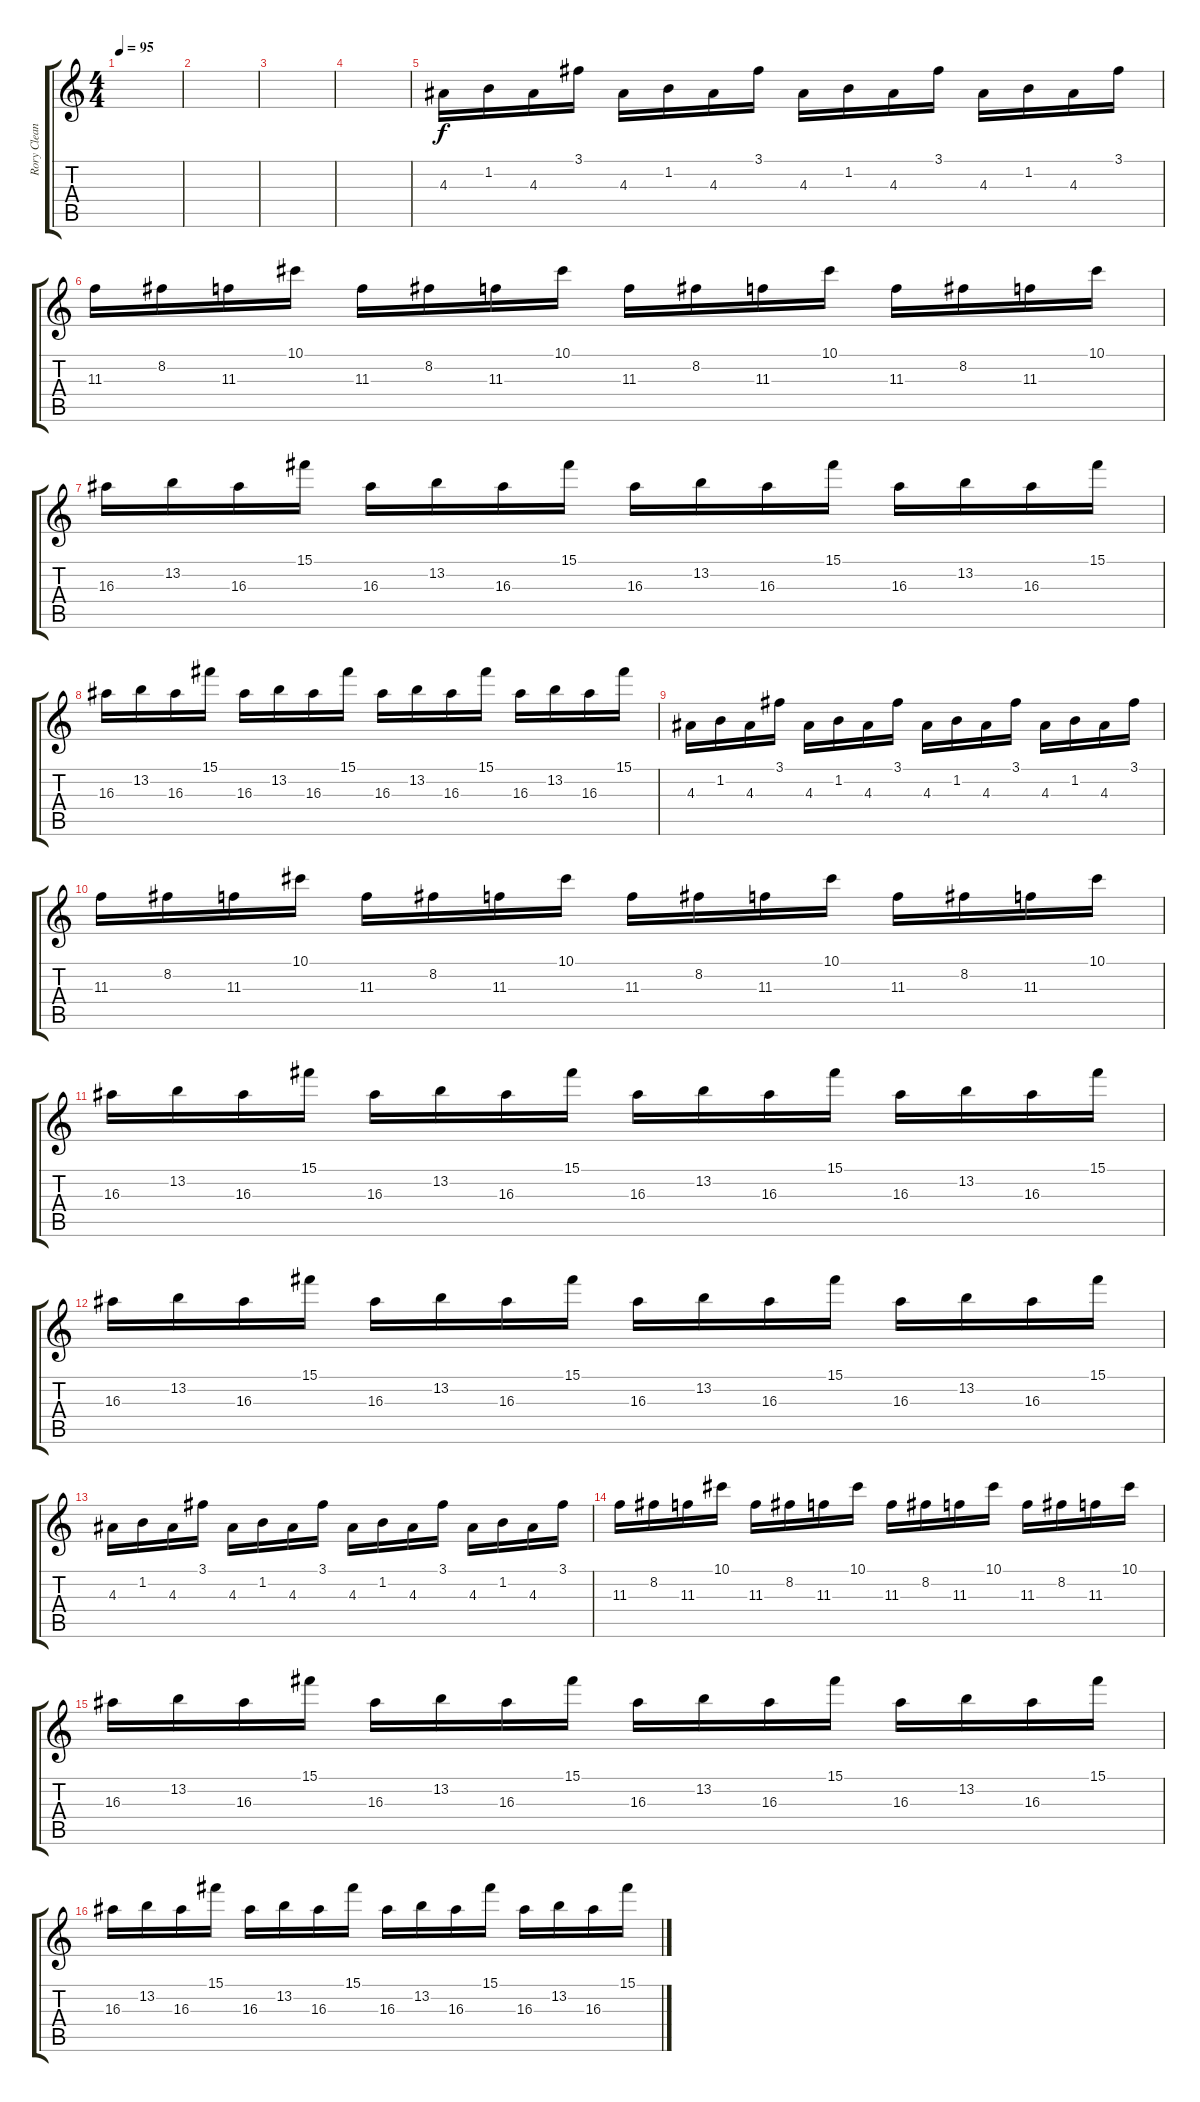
\track ("Rory Clean" "Rory Clean") {instrument electricguitarclean}
\staff {score tabs}
\tuning (Eb4 Bb3 Gb3 Db3 Ab2 Db2) {hide}
\ts (4 4)
\tempo 95
\clef g2
\ks c
|
|
|
|
4.3.16 1.2.16 4.3.16 3.1.16 4.3.16 1.2.16 4.3.16 3.1.16 4.3.16 1.2.16 4.3.16 3.1.16 4.3.16 1.2.16 4.3.16 3.1.16 |
11.3.16 8.2.16 11.3.16 10.1.16 11.3.16 8.2.16 11.3.16 10.1.16 11.3.16 8.2.16 11.3.16 10.1.16 11.3.16 8.2.16 11.3.16 10.1.16 |
16.3.16 13.2.16 16.3.16 15.1.16 16.3.16 13.2.16 16.3.16 15.1.16 16.3.16 13.2.16 16.3.16 15.1.16 16.3.16 13.2.16 16.3.16 15.1.16 |
16.3.16 13.2.16 16.3.16 15.1.16 16.3.16 13.2.16 16.3.16 15.1.16 16.3.16 13.2.16 16.3.16 15.1.16 16.3.16 13.2.16 16.3.16 15.1.16 |
4.3.16 1.2.16 4.3.16 3.1.16 4.3.16 1.2.16 4.3.16 3.1.16 4.3.16 1.2.16 4.3.16 3.1.16 4.3.16 1.2.16 4.3.16 3.1.16 |
11.3.16 8.2.16 11.3.16 10.1.16 11.3.16 8.2.16 11.3.16 10.1.16 11.3.16 8.2.16 11.3.16 10.1.16 11.3.16 8.2.16 11.3.16 10.1.16 |
16.3.16 13.2.16 16.3.16 15.1.16 16.3.16 13.2.16 16.3.16 15.1.16 16.3.16 13.2.16 16.3.16 15.1.16 16.3.16 13.2.16 16.3.16 15.1.16 |
16.3.16 13.2.16 16.3.16 15.1.16 16.3.16 13.2.16 16.3.16 15.1.16 16.3.16 13.2.16 16.3.16 15.1.16 16.3.16 13.2.16 16.3.16 15.1.16 |
4.3.16 1.2.16 4.3.16 3.1.16 4.3.16 1.2.16 4.3.16 3.1.16 4.3.16 1.2.16 4.3.16 3.1.16 4.3.16 1.2.16 4.3.16 3.1.16 |
11.3.16 8.2.16 11.3.16 10.1.16 11.3.16 8.2.16 11.3.16 10.1.16 11.3.16 8.2.16 11.3.16 10.1.16 11.3.16 8.2.16 11.3.16 10.1.16 |
16.3.16 13.2.16 16.3.16 15.1.16 16.3.16 13.2.16 16.3.16 15.1.16 16.3.16 13.2.16 16.3.16 15.1.16 16.3.16 13.2.16 16.3.16 15.1.16 |
16.3.16 13.2.16 16.3.16 15.1.16 16.3.16 13.2.16 16.3.16 15.1.16 16.3.16 13.2.16 16.3.16 15.1.16 16.3.16 13.2.16 16.3.16 15.1.16
